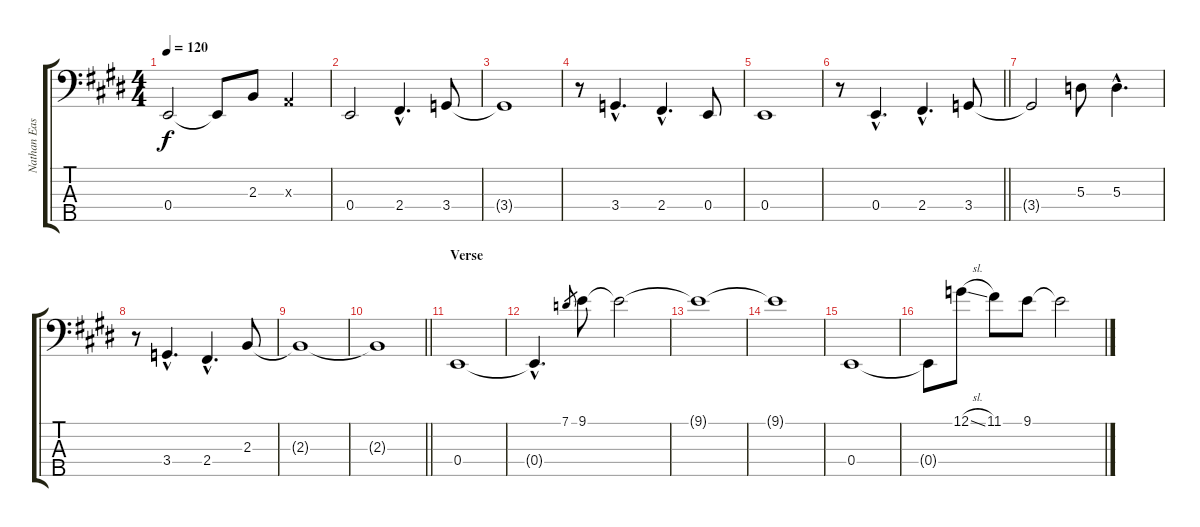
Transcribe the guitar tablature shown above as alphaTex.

\track ("Nathan East Bass" "Nathan Eas") {instrument electricbassfinger}
\staff {score tabs}
\tuning (G2 D2 A1 E1 B0) {hide}
\ts (4 4)
\tempo 120
\clef f4
\ks e
0.4{t}.2{dy f} 0.4{t}.8 2.3.8 0.3{x}.4 |
0.4.2 2.4{hac}.4{d} 3.4.8 |
3.4{t}.1 |
r.8 3.4{hac}.4{d} 2.4{hac}.4{d} 0.4.8 |
0.4.1 |
\barLineRight lightlight
r.8 0.4{hac}.4{d} 2.4{hac}.4{d} 3.4.8 |
3.4{t}.2 5.3.8 5.3{hac}.4{d} |
r.8 3.4{hac}.4{d} 2.4{hac}.4{d} 2.3.8 |
2.3{t}.1 |
\barLineRight lightlight
2.3{t}.1 |
\section ("" "Verse")
0.4.1 |
0.4{hac t}.4{d} 7.1.8{gr} 9.1.8 9.1{t}.2 |
9.1{t}.1 |
9.1{t}.1 |
0.4.1 |
0.4{t}.8 12.1{sl}.8 11.1.8 9.1.8 9.1{t}.2
